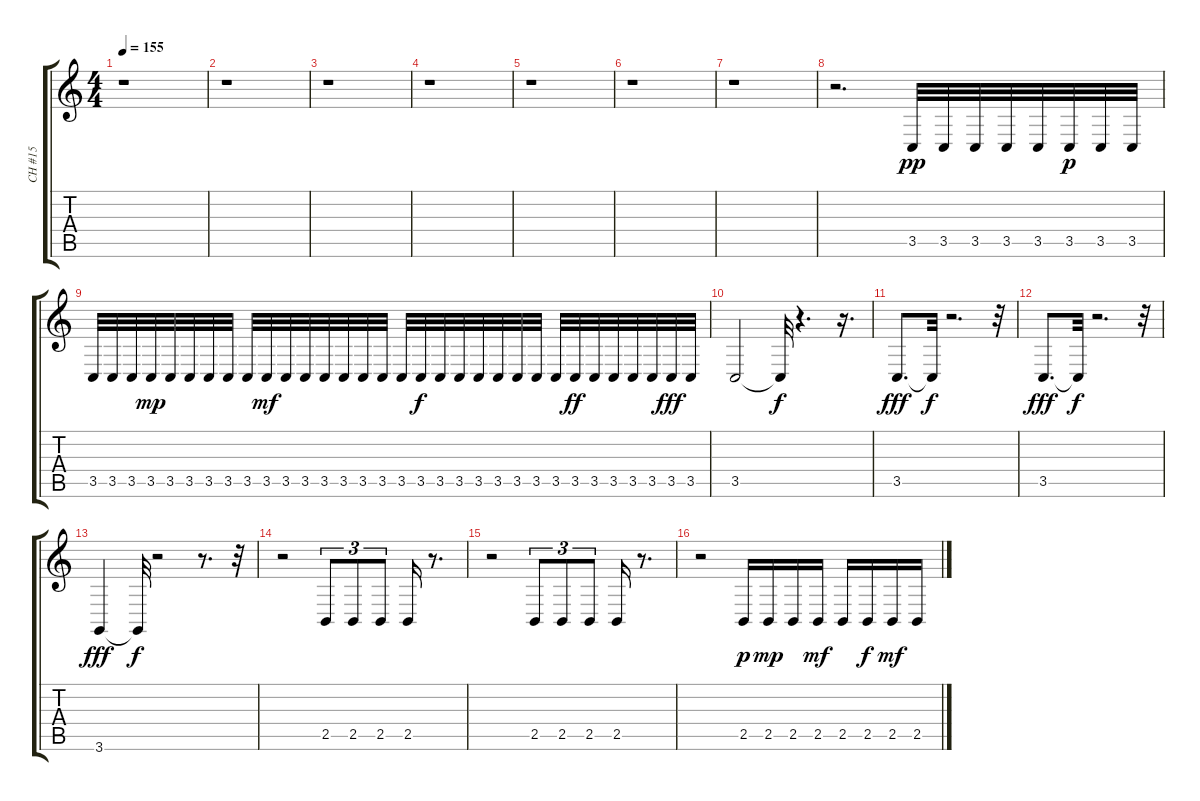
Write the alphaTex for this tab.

\track ("CH #15" "CH #15") {instrument orchestrahit}
\staff {score tabs}
\tuning (E4 B3 G3 D3 A2 E2) {hide}
\ts (4 4)
\tempo 155
\clef g2
\ks c
r.1{dy pp} |
r.1 |
r.1 |
r.1 |
r.1 |
r.1 |
r.1 |
r.2{d} 3.5.32 3.5.32 3.5.32 3.5.32 3.5.32 3.5.32{dy p} 3.5.32 3.5.32 |
3.5.32 3.5.32 3.5.32 3.5.32{dy mp} 3.5.32 3.5.32 3.5.32 3.5.32 3.5.32 3.5.32{dy mf} 3.5.32 3.5.32 3.5.32 3.5.32 3.5.32 3.5.32 3.5.32 3.5.32{dy f} 3.5.32 3.5.32 3.5.32 3.5.32 3.5.32 3.5.32 3.5.32 3.5.32{dy ff} 3.5.32 3.5.32 3.5.32 3.5.32 3.5.32{dy fff} 3.5.32 |
3.5.2 3.5{t}.32{dy f} r.4{d} r.16{d} |
3.5.8{d dy fff} 3.5{t}.32{dy f} r.2{d} r.32 |
3.5.8{d dy fff} 3.5{t}.32{dy f} r.2{d} r.32 |
3.6.4{dy fff} 3.6{t}.32{dy f} r.2 r.8{d} r.32 |
r.2 2.5.8{tu (3 2)} 2.5.8{tu (3 2)} 2.5.8{tu (3 2)} 2.5.16 r.8{d} |
r.2 2.5.8{tu (3 2)} 2.5.8{tu (3 2)} 2.5.8{tu (3 2)} 2.5.16 r.8{d} |
r.2 2.5.16{dy p} 2.5.16{dy mp} 2.5.16 2.5.16{dy mf} 2.5.16 2.5.16{dy f} 2.5.16{dy mf} 2.5.16
